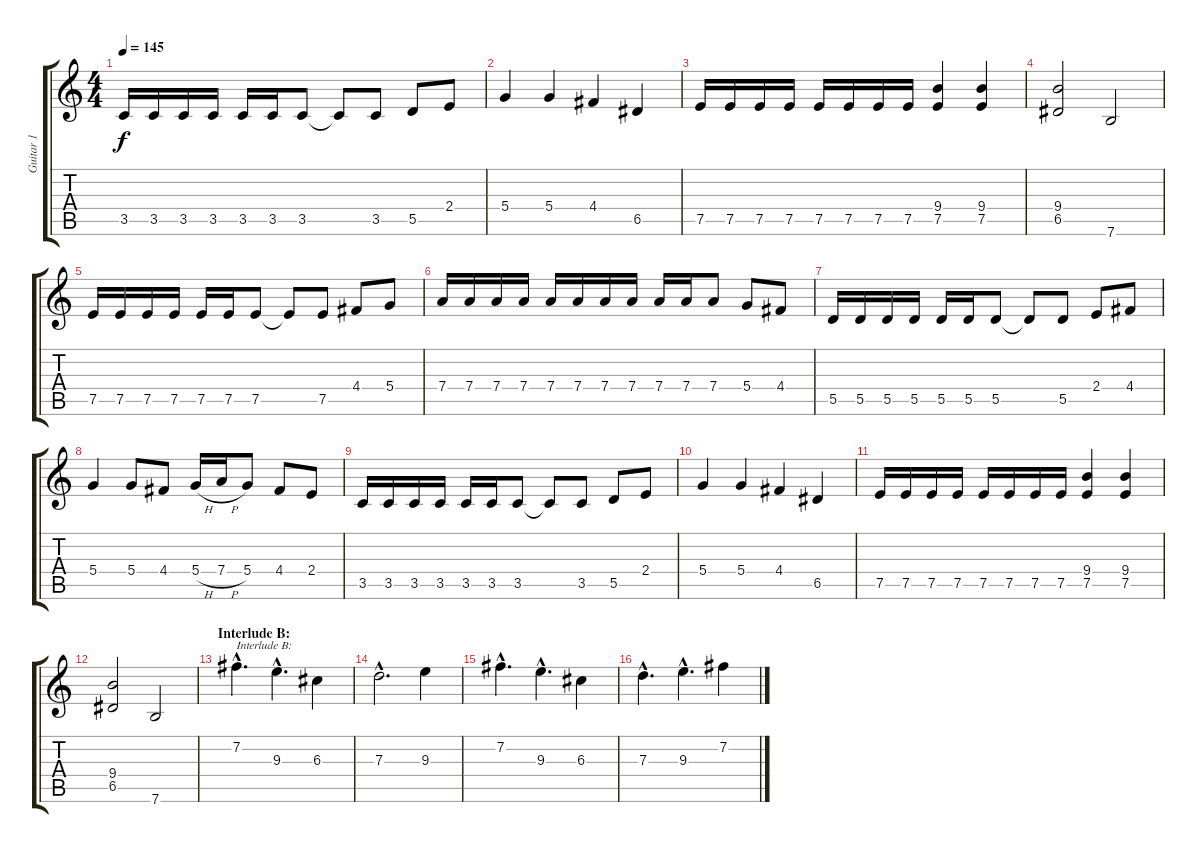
\track ("Guitar 1" "Guitar 1") {instrument distortionguitar}
\staff {score tabs}
\tuning (E4 B3 G3 D3 A2 E2) {hide}
\ts (4 4)
\tempo 145
\clef g2
\ks c
3.5.16{dy f} 3.5.16 3.5.16 3.5.16 3.5.16 3.5.16 3.5.8 3.5{t}.8 3.5.8 5.5.8 2.4.8 |
5.4.4 5.4.4 4.4.4 6.5.4 |
7.5.16 7.5.16 7.5.16 7.5.16 7.5.16 7.5.16 7.5.16 7.5.16 (9.4 7.5).4 (9.4 7.5).4 |
(9.4 6.5).2 7.6.2 |
7.5.16 7.5.16 7.5.16 7.5.16 7.5.16 7.5.16 7.5.8 7.5{t}.8 7.5.8 4.4.8 5.4.8 |
7.4.16 7.4.16 7.4.16 7.4.16 7.4.16 7.4.16 7.4.16 7.4.16 7.4.16 7.4.16 7.4.8 5.4.8 4.4.8 |
5.5.16 5.5.16 5.5.16 5.5.16 5.5.16 5.5.16 5.5.8 5.5{t}.8 5.5.8 2.4.8 4.4.8 |
5.4.4 5.4.8 4.4.8 5.4{h}.16 7.4{h}.16 5.4.8 4.4.8 2.4.8 |
3.5.16 3.5.16 3.5.16 3.5.16 3.5.16 3.5.16 3.5.8 3.5{t}.8 3.5.8 5.5.8 2.4.8 |
5.4.4 5.4.4 4.4.4 6.5.4 |
7.5.16 7.5.16 7.5.16 7.5.16 7.5.16 7.5.16 7.5.16 7.5.16 (9.4 7.5).4 (9.4 7.5).4 |
(9.4 6.5).2 7.6.2 |
\section ("" "Interlude B:")
7.2{hac}.4{d txt "Interlude B:"} 9.3{hac}.4{d} 6.3.4 |
7.3{hac}.2{d} 9.3.4 |
7.2{hac}.4{d} 9.3{hac}.4{d} 6.3.4 |
7.3{hac}.4{d} 9.3{hac}.4{d} 7.2.4
